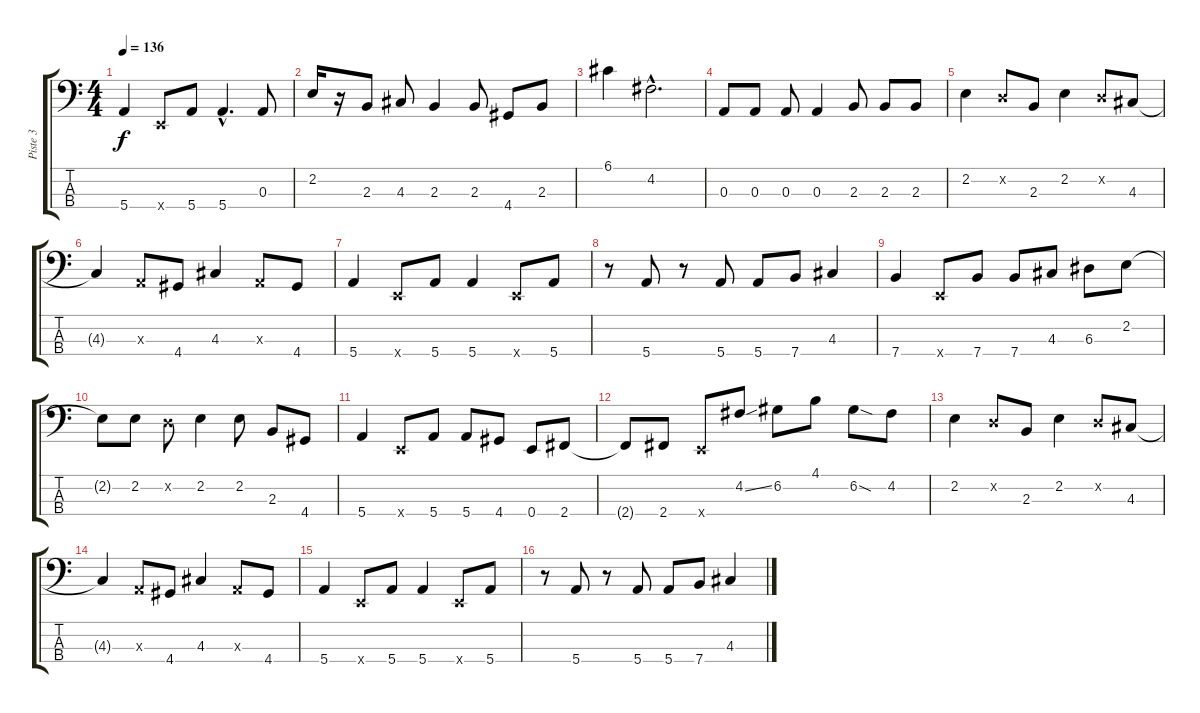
\track ("Piste 3" "Piste 3") {instrument electricbasspick}
\staff {score tabs}
\tuning (G2 D2 A1 E1) {hide}
\ts (4 4)
\tempo 136
\clef f4
\ks c
5.4.4{dy f} 0.4{x}.8 5.4.8 5.4{hac}.4{d} 0.3.8 |
2.2.16 r.16 2.3.8 4.3.8 2.3.4 2.3.8 4.4.8 2.3.8 |
6.1.4 4.2{hac}.2{d} |
0.3.8 0.3.8 0.3.8 0.3.4 2.3.8 2.3.8 2.3.8 |
2.2.4 0.2{x}.8 2.3.8 2.2.4 0.2{x}.8 4.3.8 |
4.3{t}.4 0.3{x}.8 4.4.8 4.3.4 0.3{x}.8 4.4.8 |
5.4.4 0.4{x}.8 5.4.8 5.4.4 0.4{x}.8 5.4.8 |
r.8 5.4.8 r.8 5.4.8 5.4.8 7.4.8 4.3.4 |
7.4.4 0.4{x}.8 7.4.8 7.4.8 4.3.8 6.3.8 2.2.8 |
2.2{t}.8 2.2.8 0.2{x}.8 2.2.4 2.2.8 2.3.8 4.4.8 |
5.4.4 0.4{x}.8 5.4.8 5.4.8 4.4.8 0.4.8 2.4.8 |
2.4{t}.8 2.4.8 0.4{x}.8 4.2{ss}.8 6.2.8 4.1.8 6.2{sod}.8 4.2.8 |
2.2.4 0.2{x}.8 2.3.8 2.2.4 0.2{x}.8 4.3.8 |
4.3{t}.4 0.3{x}.8 4.4.8 4.3.4 0.3{x}.8 4.4.8 |
5.4.4 0.4{x}.8 5.4.8 5.4.4 0.4{x}.8 5.4.8 |
r.8 5.4.8 r.8 5.4.8 5.4.8 7.4.8 4.3.4
